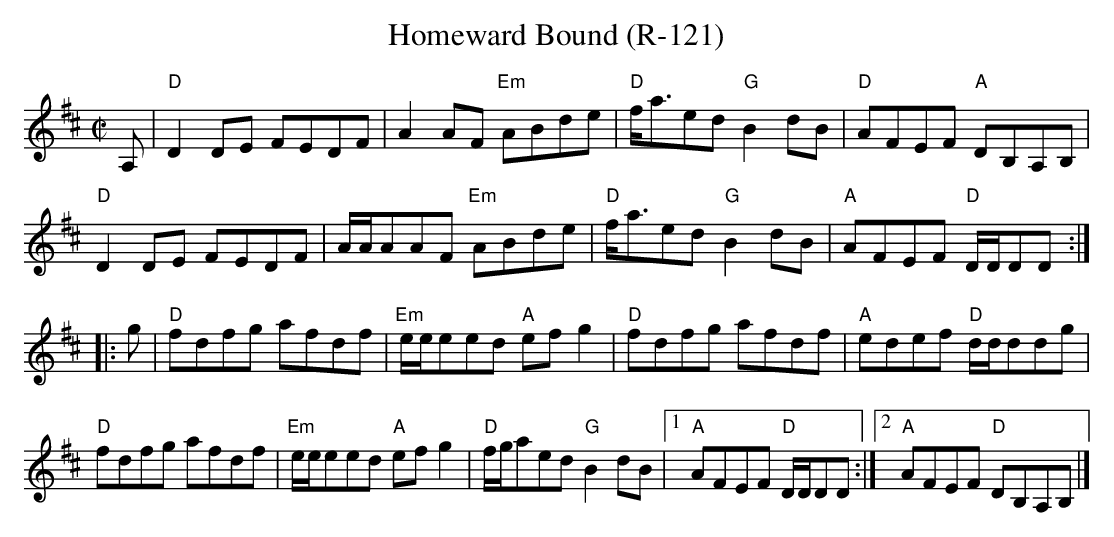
X:1
T: Homeward Bound (R-121)
M: C|
K: D
A,| "D"D2DE FEDF| A2AF    "Em"ABde| "D"f<aed "G"B2dB| "D"AFEF "A"DB,A,B,|
    "D"D2DE FEDF| A/A/AAF "Em"ABde| "D"f<aed "G"B2dB| "A"AFEF "D"D/D/DD :|
|:g| "D"fdfg afdf| "Em"e/e/eed "A"efg2| "D"fdfg afdf| "A"edef "D"d/d/ddg|
   "D"fdfg afdf| "Em"e/e/eed "A"efg2| "D"f/g/aed "G"B2dB|1    "A"AFEF "D"D/D/DD :|2 "A"AFEF "D"DB,A,B, |]

$SmallLMargin
$SmallRMargin
